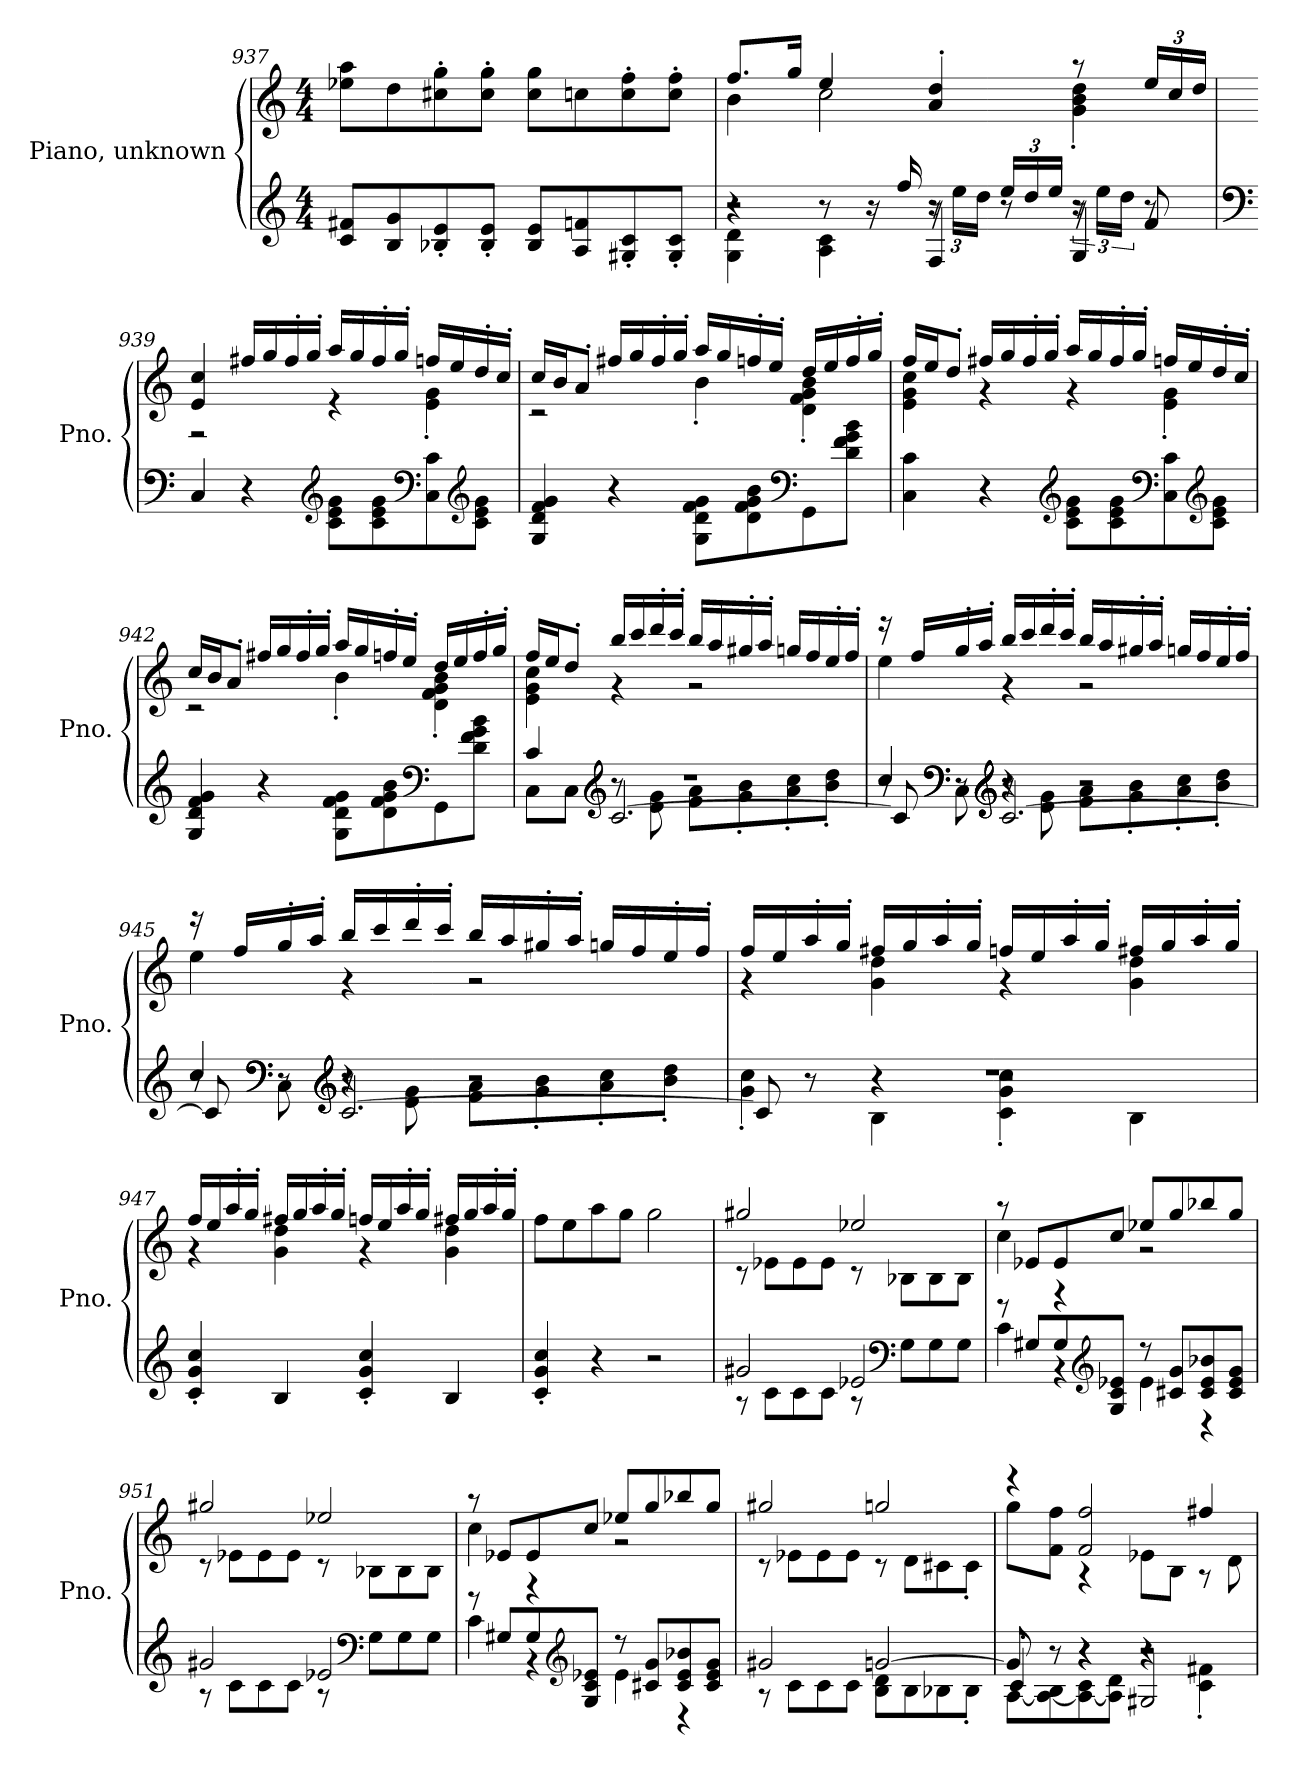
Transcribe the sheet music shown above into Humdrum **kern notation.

**kern	**kern
*part1	*part1
*staff2	*staff1
*I"Piano, unknown	*
*I'Pno.	*
*clefG2	*clefG2
*k[]	*k[]
*M4/4	*M4/4
=937	=937
8c/ 8f#X/L	8ee-X\ 8aa\L
8B/ 8g/	8dd\
8B-X/' 8e/'	8cc#X\' 8gg\'
8B-/' 8e/'J	8cc#\' 8gg\'J
8B-/ 8e/L	8cc#\ 8gg\L
8A/ 8fn/	8ccn\
8G#X/' 8c/'	8cc\' 8ff\'
8G#/' 8c/'J	8cc\' 8ff\'J
!!LO:LB:g=z
=938	=938
*^	*^
*	*^	*	*
4r	4G\ 4d\	2r	8.ff/L	4b\
.	.	.	16gg/Jk	.
8r	4A\ 4c\	.	4ee/	2cc\
16r	.	.	.	.
16ff/	.	.	.	.
8r	24r	4F/	4a/' 4dd/'	.
.	24ee\LL	.	.	.
.	24dd\JJ	.	.	.
*Xbrackettup	*	*	*	*
24ee/LL	8r	.	.	.
24dd/	.	.	.	.
24ee/JJ	.	.	.	.
*	*brackettup	*	*	*
8r	24r	4G/	8r	4g\' 4b\' 4dd\'
.	24ee\LL	.	.	.
.	24dd\JJ	.	.	.
*	*	*	*Xbrackettup	*
8f/	8r	.	24ee/LL	.
.	.	.	24cc/	.
.	.	.	24dd/JJ	.
*v	*v	*v	*	*
=939	=939	=939
*clefF4	*	*
4C/	4e/ 4cc/	2r
4r	16ff#X/LL	.
.	16gg/	.
.	16ff#'/	.
.	16gg'/JJ	.
*clefG2	*	*
8c\ 8e\ 8g\L	16aa/LL	4r
.	16gg/	.
8c\ 8e\ 8g\	16ff#'/	.
.	16gg'/JJ	.
*clefF4	*	*
8C\ 8c\	16ffn/LL	4e\' 4g\'
.	16ee/	.
*clefG2	*	*
8c\ 8e\ 8g\J	16dd'/	.
.	16cc'/JJ	.
!!LO:LB:g=z	!!
=940	=940	=940
4G/ 4d/ 4f/ 4g/	16cc/LL	2r
.	16b/J	.
.	8a'/J	.
4r	16ff#X/LL	.
.	16gg/	.
.	16ff#'/	.
.	16gg'/JJ	.
8G\ 8d\ 8f\ 8g\L	16aa/LL	4b'\
.	16gg/	.
8d\ 8f\ 8g\ 8b\	16ffn'/	.
.	16ee'/JJ	.
*clefF4	*	*
8GG\	16dd/LL	4d\' 4f\' 4g\' 4b\'
.	16ee/	.
8d\ 8f\ 8g\ 8b\J	16ff'/	.
.	16gg'/JJ	.
=941	=941	=941
4C\ 4c\	16ff/LL	4e\ 4g\ 4cc\
.	16ee/J	.
.	8dd'/J	.
4r	16ff#X/LL	4r
.	16gg/	.
.	16ff#'/	.
.	16gg'/JJ	.
*clefG2	*	*
8c\ 8e\ 8g\L	16aa/LL	4r
.	16gg/	.
8c\ 8e\ 8g\	16ff#'/	.
.	16gg'/JJ	.
*clefF4	*	*
8C\ 8c\	16ffn/LL	4e\' 4g\'
.	16ee/	.
*clefG2	*	*
8c\ 8e\ 8g\J	16dd'/	.
.	16cc'/JJ	.
!!LO:PB:g=z	!!
=942	=942	=942
4G/ 4d/ 4f/ 4g/	16cc/LL	2r
.	16b/J	.
.	8a'/J	.
4r	16ff#X/LL	.
.	16gg/	.
.	16ff#'/	.
.	16gg'/JJ	.
8G\ 8d\ 8f\ 8g\L	16aa/LL	4b'\
.	16gg/	.
8d\ 8f\ 8g\ 8b\	16ffn'/	.
.	16ee'/JJ	.
*clefF4	*	*
8GG\	16dd/LL	4d\' 4f\' 4g\' 4b\'
.	16ee/	.
8d\ 8f\ 8g\ 8b\J	16ff'/	.
.	16gg'/JJ	.
=943	=943	=943
*^	*	*
*	*^	*	*
1r	8C\L	4c/	16ff/LL	4e\ 4g\ 4cc\
.	.	.	16ee/J	.
.	8C\J	.	8dd'/J	.
*clefG2	*	*	*	*
.	8r	[2.c/	16bb/LL	4r
.	.	.	16ccc/	.
.	8e\ 8g\	.	16ddd'/	.
.	.	.	16ccc'/JJ	.
.	8f\ 8a\L	.	16bb/LL	2r
.	.	.	16aa/	.
.	8g\' 8b\'	.	16gg#X'/	.
.	.	.	16aa'/JJ	.
.	8a\' 8cc\'	.	16ggn/LL	.
.	.	.	16ff/	.
.	8b\' 8dd\'J	.	16ee'/	.
.	.	.	16ff'/JJ	.
!!LO:LB:g=z	!!
=944	=944	=944	=944	=944
4cc/	8r	8c/]	16r	4ee\
.	.	.	16ff/LL	.
*clefF4	*	*	*	*
.	8C\	8r	16gg'/	.
.	.	.	16aa'/JJ	.
*clefG2	*	*	*	*
4r	8r	[2.c/	16bb/LL	4r
.	.	.	16ccc/	.
.	8e\ 8g\	.	16ddd'/	.
.	.	.	16ccc'/JJ	.
2r	8f\ 8a\L	.	16bb/LL	2r
.	.	.	16aa/	.
.	8g\' 8b\'	.	16gg#X'/	.
.	.	.	16aa'/JJ	.
.	8a\' 8cc\'	.	16ggn/LL	.
.	.	.	16ff/	.
.	8b\' 8dd\'J	.	16ee'/	.
.	.	.	16ff'/JJ	.
=945	=945	=945	=945	=945
4cc/	8r	8c/]	16r	4ee\
.	.	.	16ff/LL	.
*clefF4	*	*	*	*
.	8C\	8r	16gg'/	.
.	.	.	16aa'/JJ	.
*clefG2	*	*	*	*
4r	8r	[2.c/	16bb/LL	4r
.	.	.	16ccc/	.
.	8e\ 8g\	.	16ddd'/	.
.	.	.	16ccc'/JJ	.
2r	8f\ 8a\L	.	16bb/LL	2r
.	.	.	16aa/	.
.	8g\' 8b\'	.	16gg#X'/	.
.	.	.	16aa'/JJ	.
.	8a\' 8cc\'	.	16ggn/LL	.
.	.	.	16ff/	.
.	8b\' 8dd\'J	.	16ee'/	.
.	.	.	16ff'/JJ	.
!!LO:LB:g=z	!!
=946	=946	=946	=946	=946
1r	4g\' 4cc\'	8c/]	16ff/LL	4r
.	.	.	16ee/	.
.	.	8r	16aa'/	.
.	.	.	16gg'/JJ	.
.	4B\	4r	16ff#X/LL	4g\ 4dd\
.	.	.	16gg/	.
.	.	.	16aa'/	.
.	.	.	16gg'/JJ	.
.	4c\' 4g\' 4cc\'	2r	16ffn/LL	4r
.	.	.	16ee/	.
.	.	.	16aa'/	.
.	.	.	16gg'/JJ	.
.	4B\	.	16ff#X/LL	4g\ 4dd\
.	.	.	16gg/	.
.	.	.	16aa'/	.
.	.	.	16gg'/JJ	.
*v	*v	*v	*	*
=947	=947	=947
4c/' 4g/' 4cc/'	16ff/LL	4r
.	16ee/	.
.	16aa'/	.
.	16gg'/JJ	.
4B/	16ff#X/LL	4g\ 4dd\
.	16gg/	.
.	16aa'/	.
.	16gg'/JJ	.
4c/' 4g/' 4cc/'	16ffn/LL	4r
.	16ee/	.
.	16aa'/	.
.	16gg'/JJ	.
4B/	16ff#X/LL	4g\ 4dd\
.	16gg/	.
.	16aa'/	.
.	16gg'/JJ	.
*	*v	*v
=948	=948
4c/' 4g/' 4cc/'	8ff\L
.	8ee\
4r	8aa\
.	8gg\J
2r	2gg\
!!LO:LB:g=z
=949	=949
*^	*^
2g#X/	8r	2gg#X/	8r
.	8c\L	.	8e-X\L
.	8c\	.	8e-\
.	8c\J	.	8e-\J
2e-X/	8r	2ee-X/	8r
*clefF4	*	*	*
.	8G\L	.	8B-X\L
.	8G\	.	8B-\
.	8G\J	.	8B-\J
=950	=950	=950	=950
8r	4c\	8r	4cc\
8G#X/L	.	8e-X/L	.
8G#/	4r	8e-/	4r
*clefG2	*	*	*
8G#/ 8c/ 8e-X/J	.	8cc/J	.
8r	4e-\	8ee-X/L	2r
8c#X/ 8g/L	.	8gg/	.
8c#/ 8e-/ 8b-X/	4r	8bb-X/	.
8c#/ 8e-/ 8g/J	.	8gg/J	.
=951	=951	=951	=951
2g#X/	8r	2gg#X/	8r
.	8c\L	.	8e-X\L
.	8c\	.	8e-\
.	8c\J	.	8e-\J
2e-X/	8r	2ee-X/	8r
*clefF4	*	*	*
.	8G\L	.	8B-X\L
.	8G\	.	8B-\
.	8G\J	.	8B-\J
!!LO:LB:g=z	!!
=952	=952	=952	=952
8r	4c\	8r	4cc\
8G#X/L	.	8e-X/L	.
8G#/	4r	8e-/	4r
*clefG2	*	*	*
8G#/ 8c/ 8e-X/J	.	8cc/J	.
8r	4e-\	8ee-X/L	2r
8c#X/ 8g/L	.	8gg/	.
8c#/ 8e-/ 8b-X/	4r	8bb-X/	.
8c#/ 8e-/ 8g/J	.	8gg/J	.
=953	=953	=953	=953
2g#X/	8r	2gg#X/	8r
.	8c\L	.	8e-X\L
.	8c\	.	8e-\
.	8c\J	.	8e-\J
[2gn/	8B\ 8d\L	2ggn/	8r
.	8B\	.	8d\L
.	8B-X\	.	8c#X\
.	8B-'\J	.	8c#'\J
=954	=954	=954	=954
*	*^	*	*
8g/]	[8A\L	4c'/	4r	8gg\L
8r	8A\_ 8B\	.	.	8f\ 8ff\J
4r	8A\_ 8c\	4r	2f/ 2ff/	4r
.	8A\] 8d\J	.	.	.
2r	4r	2G#X/	.	8e-X\L
.	.	.	.	8B\J
.	4c\' 4f#X\'	.	4ff#X/	8r
.	.	.	.	8d\
*v	*v	*v	*	*
*	*v	*v
=	=
*-	*-
